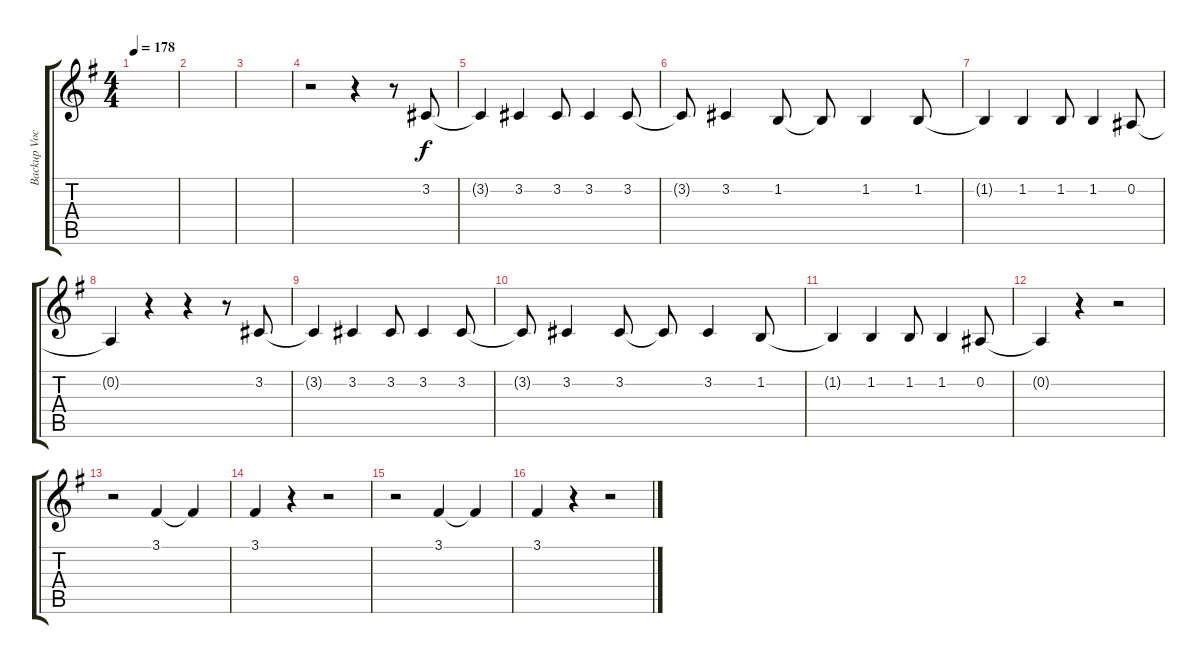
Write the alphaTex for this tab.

\track ("Backup Vocals" "Backup Voc") {instrument altosax}
\staff {score tabs}
\tuning (Eb4 Bb3 Gb3 Db3 Ab2 Eb2) {hide}
\ts (4 4)
\tempo 178
\clef g2
\ks g
|
|
|
r.2 r.4 r.8 3.2.8 |
3.2{t}.4 3.2.4 3.2.8 3.2.4 3.2.8 |
3.2{t}.8 3.2.4 1.2.8 1.2{t}.8 1.2.4 1.2.8 |
1.2{t}.4 1.2.4 1.2.8 1.2.4 0.2.8 |
0.2{t}.4 r.4 r.4 r.8 3.2.8 |
3.2{t}.4 3.2.4 3.2.8 3.2.4 3.2.8 |
3.2{t}.8 3.2.4 3.2.8 3.2{t}.8 3.2.4 1.2.8 |
1.2{t}.4 1.2.4 1.2.8 1.2.4 0.2.8 |
0.2{t}.4 r.4 r.2 |
r.2 3.1.4 3.1{t}.4 |
3.1.4 r.4 r.2 |
r.2 3.1.4 3.1{t}.4 |
3.1.4 r.4 r.2
